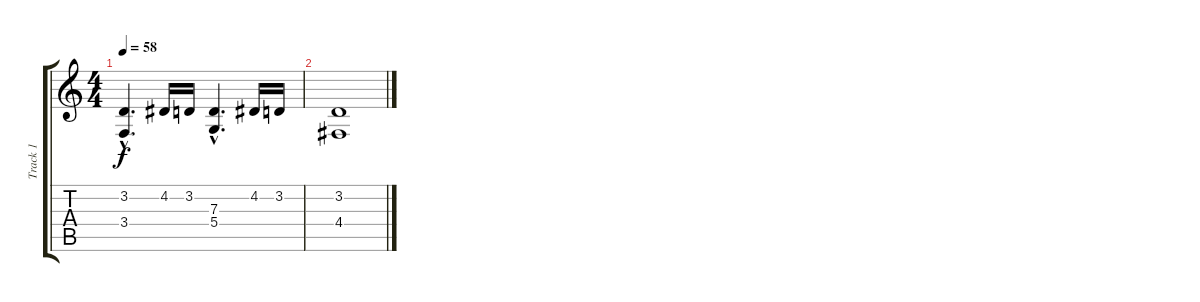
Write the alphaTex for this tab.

\track ("Track 1" "Track 1") {instrument acousticgrandpiano}
\staff {score tabs}
\tuning (E4 B3 G3 D3 A2 E2) {hide}
\ts (4 4)
\tempo 58
\clef g2
\ks c
(3.2{hac} 3.4{hac}).4{d dy f} 4.2.16 3.2.16 (7.3{hac} 5.4{hac}).4{d} 4.2.16 3.2.16 |
(3.2 4.4).1
